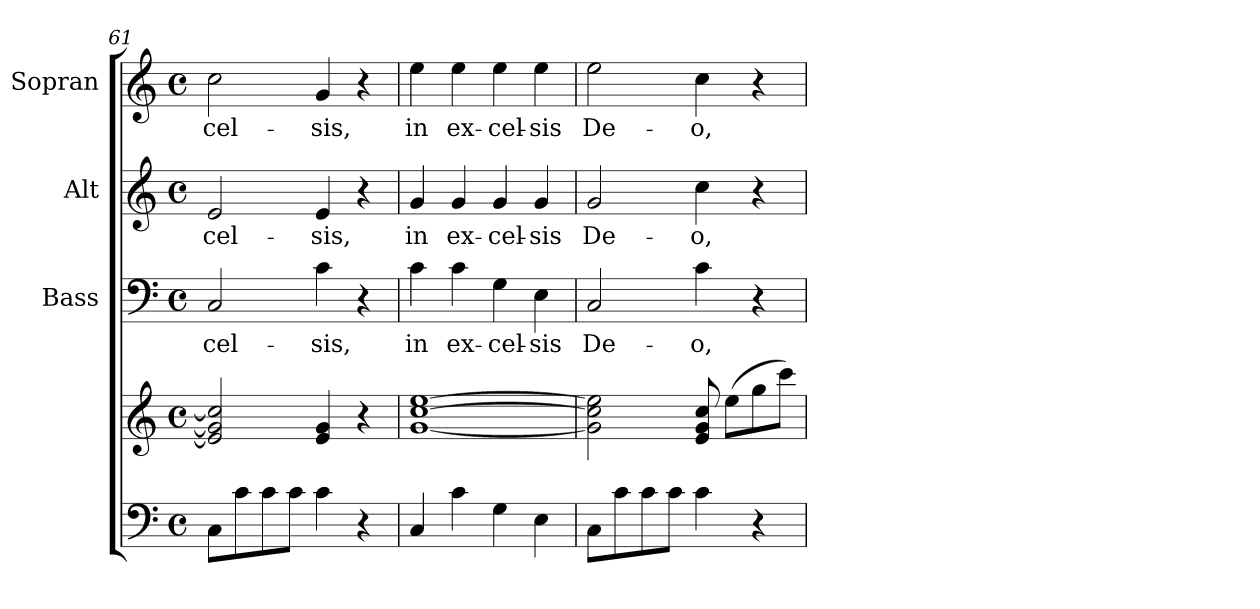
**kern	**kern	**kern	**text	**kern	**text	**kern	**text
*part4	*part4	*part3	*part3	*part2	*part2	*part1	*part1
*staff5	*staff4	*staff3	*staff3	*staff2	*staff2	*staff1	*staff1
*	*	*I"Bass	*	*I"Alt	*	*I"Sopran	*
*	*	*I'B.	*	*I'A.	*	*I'S.	*
*clefF4	*clefG2	*clefF4	*	*clefG2	*	*clefG2	*
*k[]	*k[]	*k[]	*	*k[]	*	*k[]	*
*C:	*C:	*C:	*	*C:	*	*C:	*
*M4/4	*M4/4	*M4/4	*	*M4/4	*	*M4/4	*
*met(c)	*met(c)	*met(c)	*	*met(c)	*	*met(c)	*
=61	=61	=61	=61	=61	=61	=61	=61
!	!	!	!LO:LY:b	!	!LO:LY:b	!	!LO:LY:b
8C\L	2e/] 2g/] 2cc/]	2C/	-cel-	2e/	-cel-	2cc\	-cel-
8c\	.	.	.	.	.	.	.
8c\	.	.	.	.	.	.	.
8c\J	.	.	.	.	.	.	.
!	!	!	!LO:LY:b	!	!LO:LY:b	!	!LO:LY:b
4c\	4e/ 4g/	4c\	-sis,	4e/	-sis,	4g/	-sis,
4r	4r	4r	.	4r	.	4r	.
=62	=62	=62	=62	=62	=62	=62	=62
!	!	!	!LO:LY:b	!	!LO:LY:b	!	!LO:LY:b
4C/	[1g [1cc [1ee	4c\	in	4g/	in	4ee\	in
!	!	!	!LO:LY:b	!	!LO:LY:b	!	!LO:LY:b
4c\	.	4c\	ex-	4g/	ex-	4ee\	ex-
!	!	!	!LO:LY:b	!	!LO:LY:b	!	!LO:LY:b
4G\	.	4G\	-cel-	4g/	-cel-	4ee\	-cel-
!	!	!	!LO:LY:b	!	!LO:LY:b	!	!LO:LY:b
4E\	.	4E\	-sis	4g/	-sis	4ee\	-sis
=63	=63	=63	=63	=63	=63	=63	=63
!	!	!	!LO:LY:b	!	!LO:LY:b	!	!LO:LY:b
8C\L	2g\] 2cc\] 2ee\]	2C/	De-	2g/	De-	2ee\	De-
8c\	.	.	.	.	.	.	.
8c\	.	.	.	.	.	.	.
8c\J	.	.	.	.	.	.	.
!	!	!	!LO:LY:b	!	!LO:LY:b	!	!LO:LY:b
4c\	8e/ 8g/ 8cc/	4c\	-o,	4cc\	-o,	4cc\	-o,
.	(>8ee\L	.	.	.	.	.	.
4r	8gg\	4r	.	4r	.	4r	.
.	8ccc\J)	.	.	.	.	.	.
=	=	=	=	=	=	=	=
*-	*-	*-	*-	*-	*-	*-	*-
